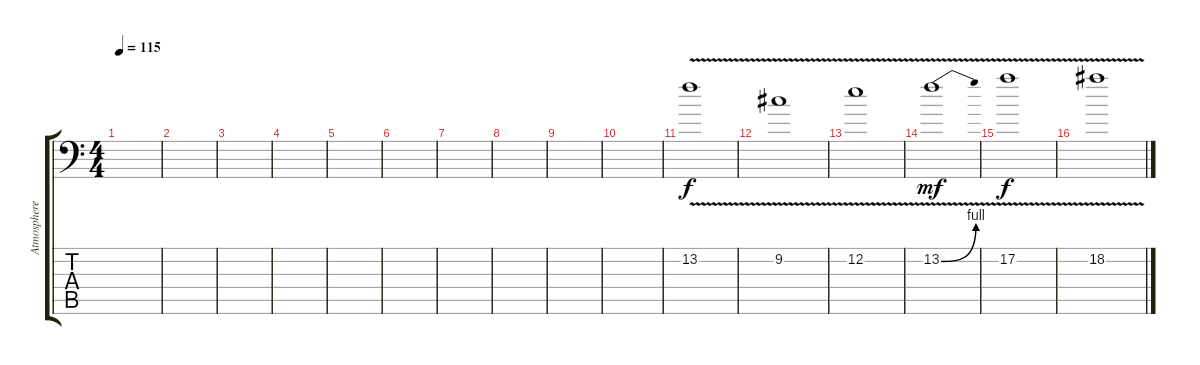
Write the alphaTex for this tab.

\track ("Atmosphere Left Guitar" "Atmosphere") {instrument distortionguitar}
\staff {score tabs}
\tuning (A3 E3 C3 G2 D2 G1) {hide}
\ts (4 4)
\tempo 115
\clef f4
\ks c
|
|
|
|
|
|
|
|
|
|
13.2{v}.1 |
9.2{v}.1 |
12.2{v}.1 |
13.2{be (bend 0 0 60 4) v}.1{dy mf} |
17.2{v}.1{dy f} |
18.2{v}.1
